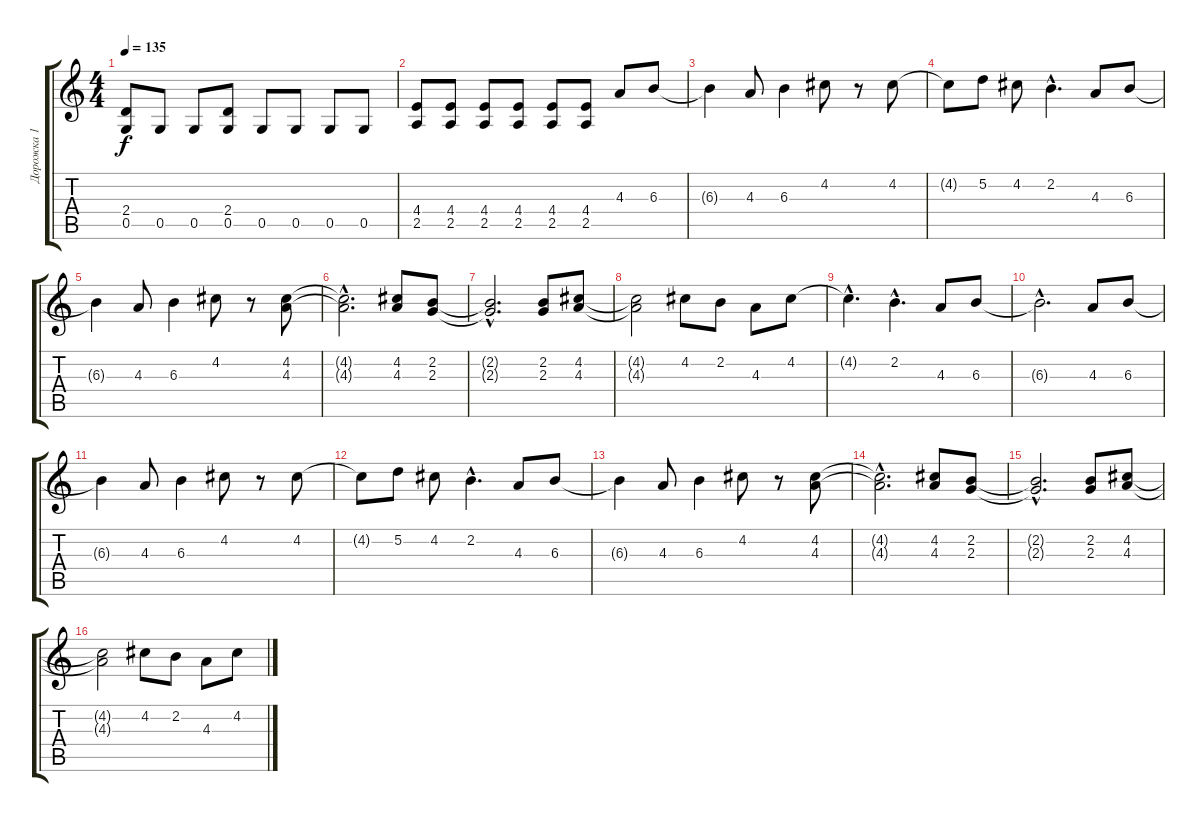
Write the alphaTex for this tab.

\track ("Дорожка 1" "Дорожка 1") {instrument overdrivenguitar}
\staff {score tabs}
\tuning (D4 A3 F3 C3 G2 D2) {hide}
\ts (4 4)
\tempo 135
\clef g2
\ks c
(2.4 0.5).8{dy f} 0.5.8 0.5.8 (2.4 0.5).8 0.5.8 0.5.8 0.5.8 0.5.8 |
(4.4 2.5).8 (4.4 2.5).8 (4.4 2.5).8 (4.4 2.5).8 (4.4 2.5).8 (4.4 2.5).8 4.3.8 6.3.8 |
6.3{t}.4 4.3.8 6.3.4 4.2.8 r.8 4.2.8 |
4.2{t}.8 5.2.8 4.2.8 2.2{hac}.4{d} 4.3.8 6.3.8 |
6.3{t}.4 4.3.8 6.3.4 4.2.8 r.8 (4.2 4.3).8 |
(4.2{hac t} 4.3{hac t}).2{d} (4.2 4.3).8 (2.2 2.3).8 |
(2.2{hac t} 2.3{hac t}).2{d} (2.2 2.3).8 (4.2 4.3).8 |
(4.2{t} 4.3{t}).2 4.2.8 2.2.8 4.3.8 4.2.8 |
4.2{hac t}.4{d} 2.2{hac}.4{d} 4.3.8 6.3.8 |
6.3{hac t}.2{d} 4.3.8 6.3.8 |
6.3{t}.4 4.3.8 6.3.4 4.2.8 r.8 4.2.8 |
4.2{t}.8 5.2.8 4.2.8 2.2{hac}.4{d} 4.3.8 6.3.8 |
6.3{t}.4 4.3.8 6.3.4 4.2.8 r.8 (4.2 4.3).8 |
(4.2{hac t} 4.3{hac t}).2{d} (4.2 4.3).8 (2.2 2.3).8 |
(2.2{hac t} 2.3{hac t}).2{d} (2.2 2.3).8 (4.2 4.3).8 |
(4.2{t} 4.3{t}).2 4.2.8 2.2.8 4.3.8 4.2.8
